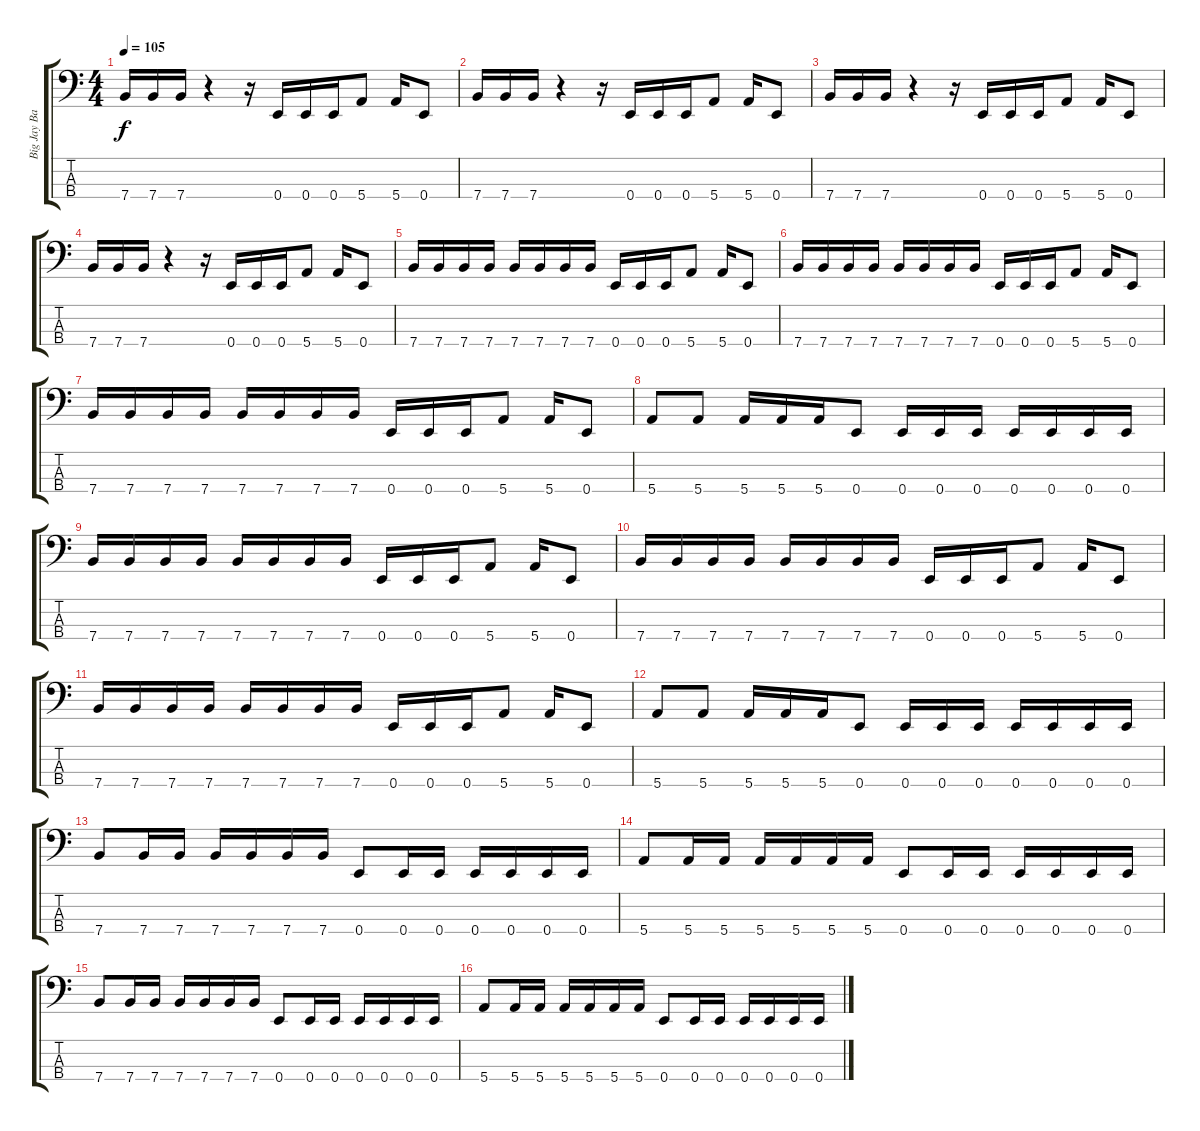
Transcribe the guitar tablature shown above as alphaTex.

\track ("Big Jay Bastard - Bass" "Big Jay Ba") {instrument electricbasspick}
\staff {score tabs}
\tuning (G2 D2 A1 E1) {hide}
\ts (4 4)
\tempo 105
\clef f4
\ks c
7.4.16{dy f instrument electricbasspick} 7.4.16 7.4.16 r.4 r.16 0.4.16 0.4.16 0.4.16 5.4.8 5.4.16 0.4.8 |
7.4.16 7.4.16 7.4.16 r.4 r.16 0.4.16 0.4.16 0.4.16 5.4.8 5.4.16 0.4.8 |
7.4.16 7.4.16 7.4.16 r.4 r.16 0.4.16 0.4.16 0.4.16 5.4.8 5.4.16 0.4.8 |
7.4.16 7.4.16 7.4.16 r.4 r.16 0.4.16 0.4.16 0.4.16 5.4.8 5.4.16 0.4.8 |
7.4.16 7.4.16 7.4.16 7.4.16 7.4.16 7.4.16 7.4.16 7.4.16 0.4.16 0.4.16 0.4.16 5.4.8 5.4.16 0.4.8 |
7.4.16 7.4.16 7.4.16 7.4.16 7.4.16 7.4.16 7.4.16 7.4.16 0.4.16 0.4.16 0.4.16 5.4.8 5.4.16 0.4.8 |
7.4.16 7.4.16 7.4.16 7.4.16 7.4.16 7.4.16 7.4.16 7.4.16 0.4.16 0.4.16 0.4.16 5.4.8 5.4.16 0.4.8 |
5.4.8 5.4.8 5.4.16 5.4.16 5.4.16 0.4.8 0.4.16 0.4.16 0.4.16 0.4.16 0.4.16 0.4.16 0.4.16 |
7.4.16 7.4.16 7.4.16 7.4.16 7.4.16 7.4.16 7.4.16 7.4.16 0.4.16 0.4.16 0.4.16 5.4.8 5.4.16 0.4.8 |
7.4.16 7.4.16 7.4.16 7.4.16 7.4.16 7.4.16 7.4.16 7.4.16 0.4.16 0.4.16 0.4.16 5.4.8 5.4.16 0.4.8 |
7.4.16 7.4.16 7.4.16 7.4.16 7.4.16 7.4.16 7.4.16 7.4.16 0.4.16 0.4.16 0.4.16 5.4.8 5.4.16 0.4.8 |
5.4.8 5.4.8 5.4.16 5.4.16 5.4.16 0.4.8 0.4.16 0.4.16 0.4.16 0.4.16 0.4.16 0.4.16 0.4.16 |
7.4.8 7.4.16 7.4.16 7.4.16 7.4.16 7.4.16 7.4.16 0.4.8 0.4.16 0.4.16 0.4.16 0.4.16 0.4.16 0.4.16 |
5.4.8 5.4.16 5.4.16 5.4.16 5.4.16 5.4.16 5.4.16 0.4.8 0.4.16 0.4.16 0.4.16 0.4.16 0.4.16 0.4.16 |
7.4.8 7.4.16 7.4.16 7.4.16 7.4.16 7.4.16 7.4.16 0.4.8 0.4.16 0.4.16 0.4.16 0.4.16 0.4.16 0.4.16 |
5.4.8 5.4.16 5.4.16 5.4.16 5.4.16 5.4.16 5.4.16 0.4.8 0.4.16 0.4.16 0.4.16 0.4.16 0.4.16 0.4.16
